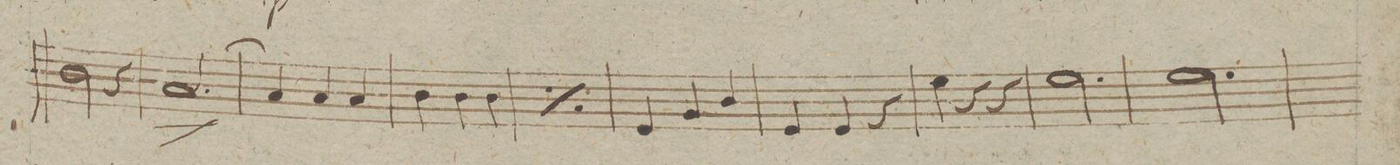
**kern	**fba	**dynam
*I"Organo	*	*
*clefF4	*	*
*k[f#]	*	*
*M3/4	*	*
2D\	.	.
4r	.	.
=11	=11	=11
[>2.C^</	.	.
=12	=12	=12
4C/]	.	.
4C/	.	.
4C/	.	.
=13	=13	=13
4D\	.	.
4D\	.	.
4D\	.	.
=14	=14	=14
*rep	*	*
4D\	.	.
4D\	.	.
4D\	.	.
*Xrep	*	*
=15	=15	=15
4GG/	.	.
4BB/	.	.
4D/	.	.
=16	=16	=16
4GG/	.	.
4GG/	.	.
4r	.	.
=17	=17	=17
4G\	.	.
4r	.	.
4r	.	.
=18	=18	=18
2.G\	.	.
=19	=19	=19
2.G\	.	.
=20	=20	=20
*-	*-	*-
